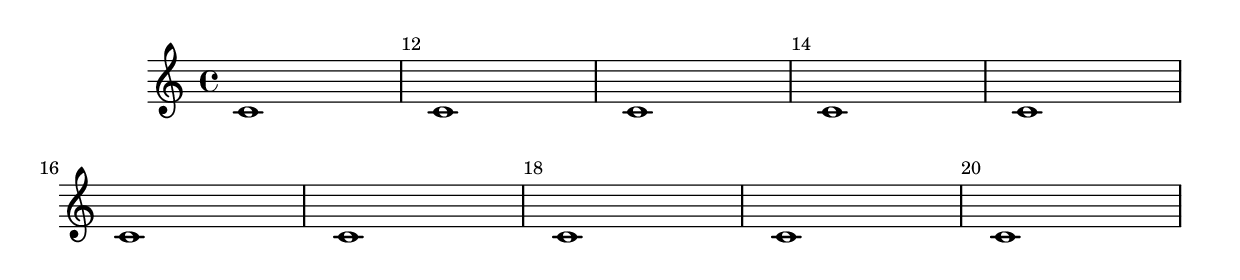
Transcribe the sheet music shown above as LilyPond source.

%% Do not edit this file; it is automatically
%% generated from LSR http://lsr.dsi.unimi.it
%% This file is in the public domain.
\version "2.13.10"

\header {
  lsrtags = "rhythms"

%% Translation of GIT committish: 5cab62e8738ff02eead438042743116391f306f5
  texidoces = "

Se pueden imprimir los números de compás a intervalos regulares
mediante el establecimiento de la propiedad
@code{barNumberVisibility}.  Aquí los números de compás se
imprimen a cada dos compases excepto al final de la línea.

"

  doctitlees = "Imprimir números de compás a intervalos regulares"


%% Translation of GIT committish: d96023d8792c8af202c7cb8508010c0d3648899d
  texidocde = "
Taktnummern können in regelmäßigen Intervallen gesetzt werden, indem
man die Eigenschaft @code{barNumberVisibility} definiert.  In diesem
Beispiel werden die Taktnummern jeden zweiten Takt gesetzt, außer
am Ende einer Zeile.

"
  doctitlede = "Setzen der Taktnummern in regelmäßigen Intevallen"


%% Translation of GIT committish: 21c8461ea87cd670a35a40b91d3ef20de03a0409
  texidocfr = "
Vous pouvez imprimer un numéro de mesure à intervalle régulier plutôt
qu'en tête de chaque ligne seulement, en recourrant à la propriété
@code{barNumberVisibility}.  Voici comment afficher le numéro toutes les
deux mesures sauf en fin de ligne.

"
  doctitlefr = "Imprimer les numéros de mesure à intervalle régulier"

  texidoc = "
Bar numbers can be printed at regular intervals by setting the property
@code{barNumberVisibility}. Here the bar numbers are printed every two
measures except at the end of the line.

"
  doctitle = "Printing bar numbers at regular intervals"
} % begin verbatim

\relative c' {
  \override Score.BarNumber #'break-visibility = #end-of-line-invisible
  \set Score.currentBarNumber = #11
  % Permit first bar number to be printed
  \bar ""
  % Print a bar number every second measure
  \set Score.barNumberVisibility = #(every-nth-bar-number-visible 2)
  c1 | c | c | c | c
  \break
  c1 | c | c | c | c
}

